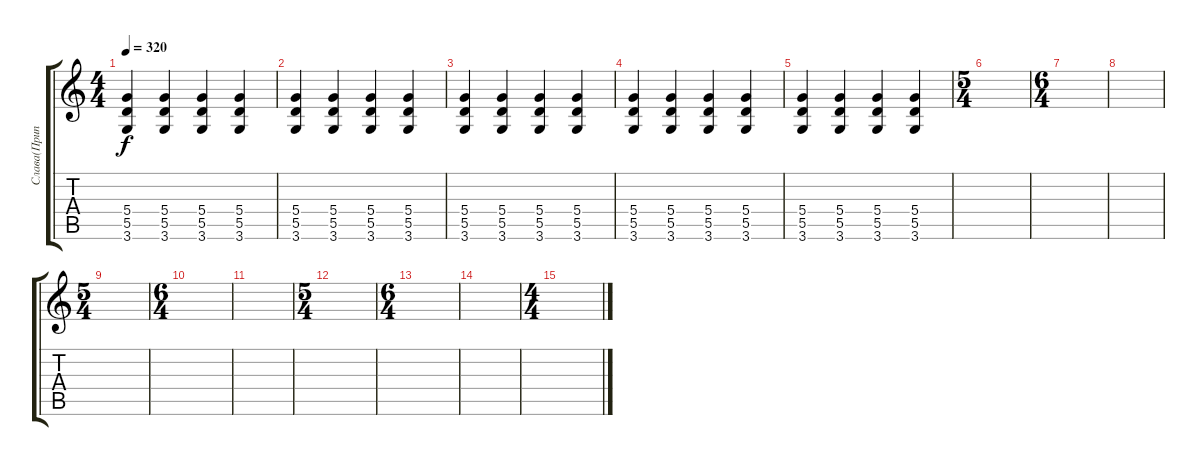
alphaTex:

\track ("Слава(Припев)" "Слава(Прип") {instrument electricguitarmuted}
\staff {score tabs}
\tuning (E4 B3 G3 D3 A2 E2) {hide}
\ts (4 4)
\tempo 320
\clef g2
\ks c
(5.4 5.5 3.6).4{dy f} (5.4 5.5 3.6).4 (5.4 5.5 3.6).4 (5.4 5.5 3.6).4 |
(5.4 5.5 3.6).4 (5.4 5.5 3.6).4 (5.4 5.5 3.6).4 (5.4 5.5 3.6).4 |
(5.4 5.5 3.6).4 (5.4 5.5 3.6).4 (5.4 5.5 3.6).4 (5.4 5.5 3.6).4 |
(5.4 5.5 3.6).4 (5.4 5.5 3.6).4 (5.4 5.5 3.6).4 (5.4 5.5 3.6).4 |
(5.4 5.5 3.6).4 (5.4 5.5 3.6).4 (5.4 5.5 3.6).4 (5.4 5.5 3.6).4 |
\ts (5 4)
|
\ts (6 4)
|
|
\ts (5 4)
|
\ts (6 4)
|
|
\ts (5 4)
|
\ts (6 4)
|
|
\ts (4 4)
